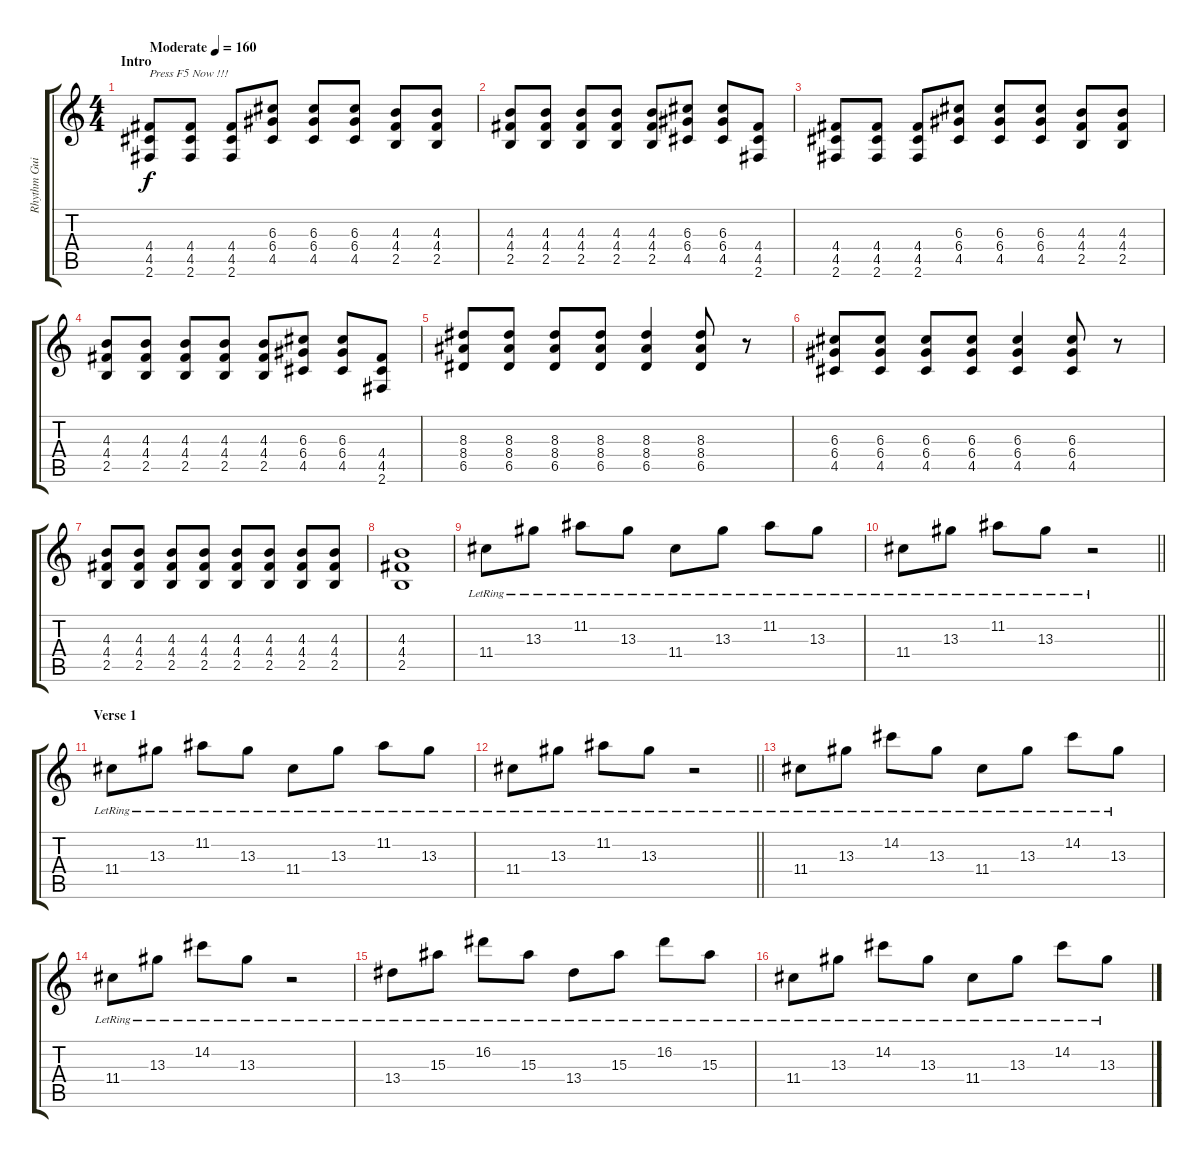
\track ("Rhythm Guitar" "Rhythm Gui") {instrument overdrivenguitar}
\staff {score tabs}
\tuning (E4 B3 G3 D3 A2 E2) {hide}
\ts (4 4)
\section ("" "Intro")
\tempo (160 "Moderate")
\clef g2
\ks c
(4.4 4.5 2.6).8{txt "Press F5 Now !!!" dy f instrument overdrivenguitar} (4.4 4.5 2.6).8 (4.4 4.5 2.6).8 (6.3 6.4 4.5).8 (6.3 6.4 4.5).8 (6.3 6.4 4.5).8 (4.3 4.4 2.5).8 (4.3 4.4 2.5).8 |
(4.3 4.4 2.5).8 (4.3 4.4 2.5).8 (4.3 4.4 2.5).8 (4.3 4.4 2.5).8 (4.3 4.4 2.5).8 (6.3 6.4 4.5).8 (6.3 6.4 4.5).8 (4.4 4.5 2.6).8 |
(4.4 4.5 2.6).8 (4.4 4.5 2.6).8 (4.4 4.5 2.6).8 (6.3 6.4 4.5).8 (6.3 6.4 4.5).8 (6.3 6.4 4.5).8 (4.3 4.4 2.5).8 (4.3 4.4 2.5).8 |
(4.3 4.4 2.5).8 (4.3 4.4 2.5).8 (4.3 4.4 2.5).8 (4.3 4.4 2.5).8 (4.3 4.4 2.5).8 (6.3 6.4 4.5).8 (6.3 6.4 4.5).8 (4.4 4.5 2.6).8 |
(8.3 8.4 6.5).8 (8.3 8.4 6.5).8 (8.3 8.4 6.5).8 (8.3 8.4 6.5).8 (8.3 8.4 6.5).4 (8.3 8.4 6.5).8 r.8 |
(6.3 6.4 4.5).8 (6.3 6.4 4.5).8 (6.3 6.4 4.5).8 (6.3 6.4 4.5).8 (6.3 6.4 4.5).4 (6.3 6.4 4.5).8 r.8 |
(4.3 4.4 2.5).8 (4.3 4.4 2.5).8 (4.3 4.4 2.5).8 (4.3 4.4 2.5).8 (4.3 4.4 2.5).8 (4.3 4.4 2.5).8 (4.3 4.4 2.5).8 (4.3 4.4 2.5).8 |
(4.3 4.4 2.5).1 |
11.4{lr}.8{instrument electricguitarclean} 13.3{lr}.8 11.2{lr}.8 13.3{lr}.8 11.4{lr}.8 13.3{lr}.8 11.2{lr}.8 13.3{lr}.8 |
\barLineRight lightlight
11.4{lr}.8 13.3{lr}.8 11.2{lr}.8 13.3{lr}.8 r.2 |
\section ("" "Verse 1")
11.4{lr}.8 13.3{lr}.8 11.2{lr}.8 13.3{lr}.8 11.4{lr}.8 13.3{lr}.8 11.2{lr}.8 13.3{lr}.8 |
\barLineRight lightlight
11.4{lr}.8 13.3{lr}.8 11.2{lr}.8 13.3{lr}.8 r.2 |
11.4{lr}.8 13.3{lr}.8 14.2{lr}.8 13.3{lr}.8 11.4{lr}.8 13.3{lr}.8 14.2{lr}.8 13.3{lr}.8 |
11.4{lr}.8 13.3{lr}.8 14.2{lr}.8 13.3{lr}.8 r.2 |
13.4{lr}.8 15.3{lr}.8 16.2{lr}.8 15.3{lr}.8 13.4{lr}.8 15.3{lr}.8 16.2{lr}.8 15.3{lr}.8 |
11.4{lr}.8 13.3{lr}.8 14.2{lr}.8 13.3{lr}.8 11.4{lr}.8 13.3{lr}.8 14.2{lr}.8 13.3{lr}.8
